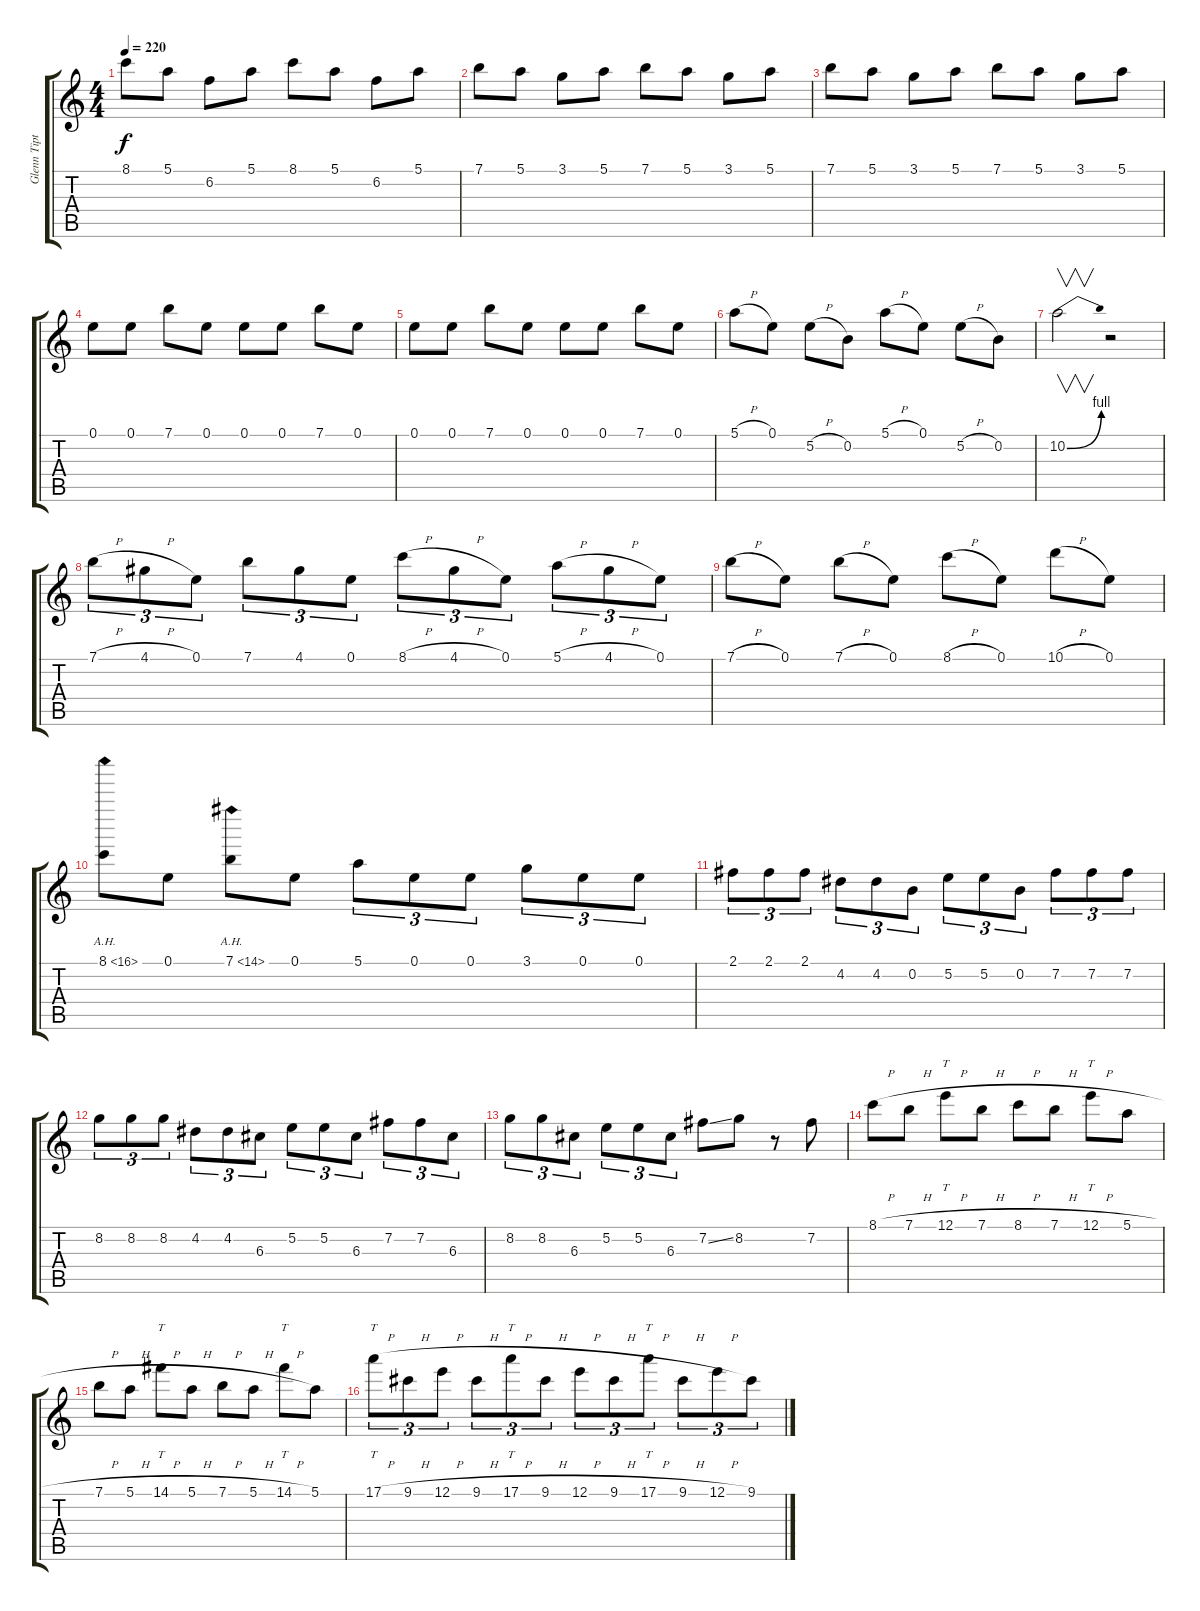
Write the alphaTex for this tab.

\track ("Glenn Tipton" "Glenn Tipt") {instrument distortionguitar}
\staff {score tabs}
\tuning (E4 B3 G3 D3 A2 E2) {hide}
\ts (4 4)
\tempo 220
\clef g2
\ks c
8.1.8{dy f} 5.1.8 6.2.8 5.1.8 8.1.8 5.1.8 6.2.8 5.1.8 |
7.1.8 5.1.8 3.1.8 5.1.8 7.1.8 5.1.8 3.1.8 5.1.8 |
7.1.8 5.1.8 3.1.8 5.1.8 7.1.8 5.1.8 3.1.8 5.1.8 |
0.1.8 0.1.8 7.1.8 0.1.8 0.1.8 0.1.8 7.1.8 0.1.8 |
0.1.8 0.1.8 7.1.8 0.1.8 0.1.8 0.1.8 7.1.8 0.1.8 |
5.1{h}.8 0.1.8 5.2{h}.8 0.2.8 5.1{h}.8 0.1.8 5.2{h}.8 0.2.8 |
10.2{be (bend 0 0 60 4)}.2{v} r.2 |
7.1{h}.8{tu (3 2)} 4.1{h}.8{tu (3 2)} 0.1.8{tu (3 2)} 7.1.8{tu (3 2)} 4.1.8{tu (3 2)} 0.1.8{tu (3 2)} 8.1{h}.8{tu (3 2)} 4.1{h}.8{tu (3 2)} 0.1.8{tu (3 2)} 5.1{h}.8{tu (3 2)} 4.1{h}.8{tu (3 2)} 0.1.8{tu (3 2)} |
7.1{h}.8 0.1.8 7.1{h}.8 0.1.8 8.1{h}.8 0.1.8 10.1{h}.8 0.1.8 |
8.1{ah 8}.8 0.1.8 7.1{ah 7}.8 0.1.8 5.1.8{tu (3 2)} 0.1.8{tu (3 2)} 0.1.8{tu (3 2)} 3.1.8{tu (3 2)} 0.1.8{tu (3 2)} 0.1.8{tu (3 2)} |
2.1.8{tu (3 2)} 2.1.8{tu (3 2)} 2.1.8{tu (3 2)} 4.2.8{tu (3 2)} 4.2.8{tu (3 2)} 0.2.8{tu (3 2)} 5.2.8{tu (3 2)} 5.2.8{tu (3 2)} 0.2.8{tu (3 2)} 7.2.8{tu (3 2)} 7.2.8{tu (3 2)} 7.2.8{tu (3 2)} |
8.2.8{tu (3 2)} 8.2.8{tu (3 2)} 8.2.8{tu (3 2)} 4.2.8{tu (3 2)} 4.2.8{tu (3 2)} 6.3.8{tu (3 2)} 5.2.8{tu (3 2)} 5.2.8{tu (3 2)} 6.3.8{tu (3 2)} 7.2.8{tu (3 2)} 7.2.8{tu (3 2)} 6.3.8{tu (3 2)} |
8.2.8{tu (3 2)} 8.2.8{tu (3 2)} 6.3.8{tu (3 2)} 5.2.8{tu (3 2)} 5.2.8{tu (3 2)} 6.3.8{tu (3 2)} 7.2{ss}.8 8.2.8 r.8 7.2.8 |
8.1{h}.8 7.1{h}.8 12.1{h}.8{tt} 7.1{h}.8 8.1{h}.8 7.1{h}.8 12.1{h}.8{tt} 5.1{h}.8 |
7.1{h}.8 5.1{h}.8 14.1{h}.8{tt} 5.1{h}.8 7.1{h}.8 5.1{h}.8 14.1{h}.8{tt} 5.1.8 |
17.1{h}.8{tt tu (3 2)} 9.1{h}.8{tu (3 2)} 12.1{h}.8{tu (3 2)} 9.1{h}.8{tu (3 2)} 17.1{h}.8{tt tu (3 2)} 9.1{h}.8{tu (3 2)} 12.1{h}.8{tu (3 2)} 9.1{h}.8{tu (3 2)} 17.1{h}.8{tt tu (3 2)} 9.1{h}.8{tu (3 2)} 12.1{h}.8{tu (3 2)} 9.1.8{tu (3 2)}
